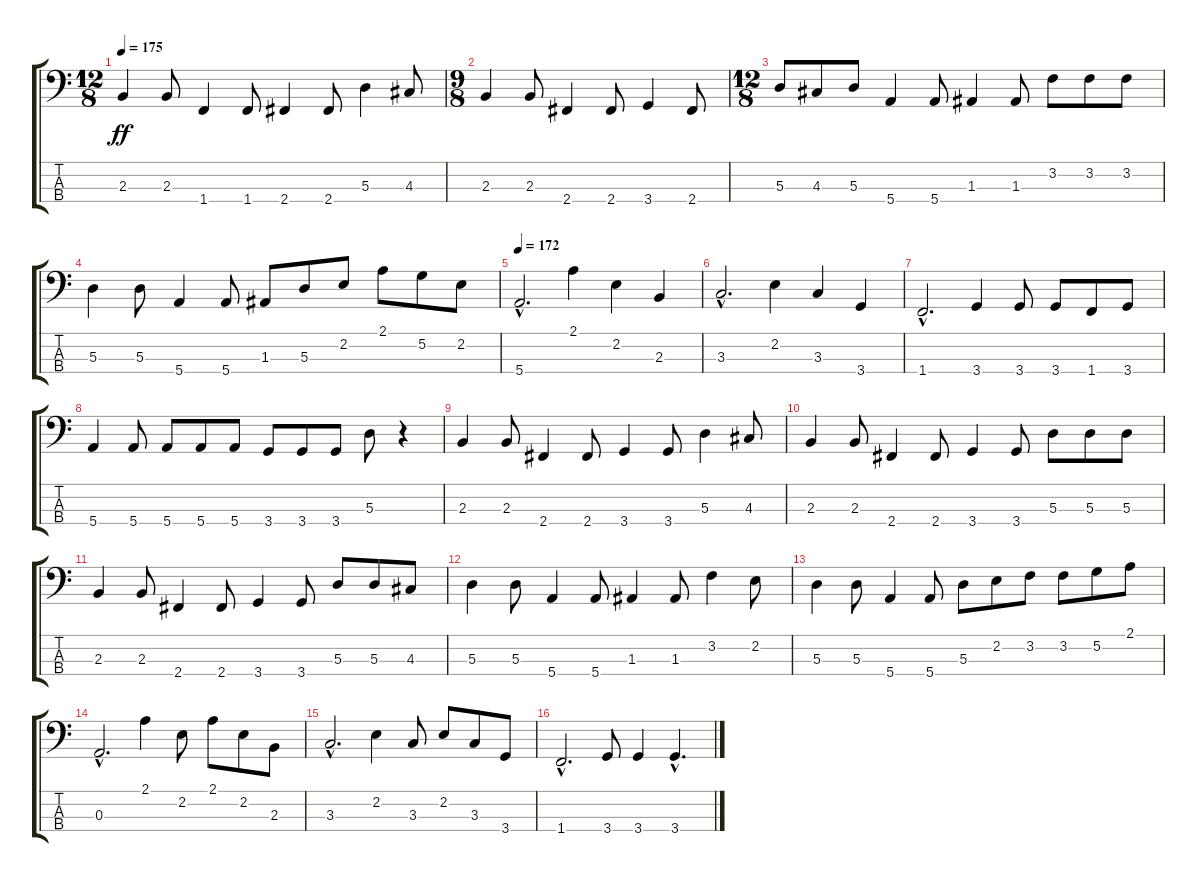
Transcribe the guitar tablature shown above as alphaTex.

\track "" {instrument electricbasspick}
\staff {score tabs}
\tuning (G2 D2 A1 E1) {hide}
\ts (12 8)
\tempo 175
\clef f4
\ks c
2.3.4{dy ff} 2.3.8 1.4.4 1.4.8 2.4.4 2.4.8 5.3.4 4.3.8 |
\ts (9 8)
2.3.4 2.3.8 2.4.4 2.4.8 3.4.4 2.4.8 |
\ts (12 8)
5.3.8 4.3.8 5.3.8 5.4.4 5.4.8 1.3.4 1.3.8 3.2.8 3.2.8 3.2.8 |
5.3.4 5.3.8 5.4.4 5.4.8 1.3.8 5.3.8 2.2.8 2.1.8 5.2.8 2.2.8 |
\tempo 172
5.4{hac}.2{d} 2.1.4 2.2.4 2.3.4 |
3.3{hac}.2{d} 2.2.4 3.3.4 3.4.4 |
1.4{hac}.2{d} 3.4.4 3.4.8 3.4.8 1.4.8 3.4.8 |
5.4.4 5.4.8 5.4.8 5.4.8 5.4.8 3.4.8 3.4.8 3.4.8 5.3.8 r.4 |
2.3.4 2.3.8 2.4.4 2.4.8 3.4.4 3.4.8 5.3.4 4.3.8 |
2.3.4 2.3.8 2.4.4 2.4.8 3.4.4 3.4.8 5.3.8 5.3.8 5.3.8 |
2.3.4 2.3.8 2.4.4 2.4.8 3.4.4 3.4.8 5.3.8 5.3.8 4.3.8 |
5.3.4 5.3.8 5.4.4 5.4.8 1.3.4 1.3.8 3.2.4 2.2.8 |
5.3.4 5.3.8 5.4.4 5.4.8 5.3.8 2.2.8 3.2.8 3.2.8 5.2.8 2.1.8 |
0.3{hac}.2{d} 2.1.4 2.2.8 2.1.8 2.2.8 2.3.8 |
3.3{hac}.2{d} 2.2.4 3.3.8 2.2.8 3.3.8 3.4.8 |
1.4{hac}.2{d} 3.4.8 3.4.4 3.4{hac}.4{d}
